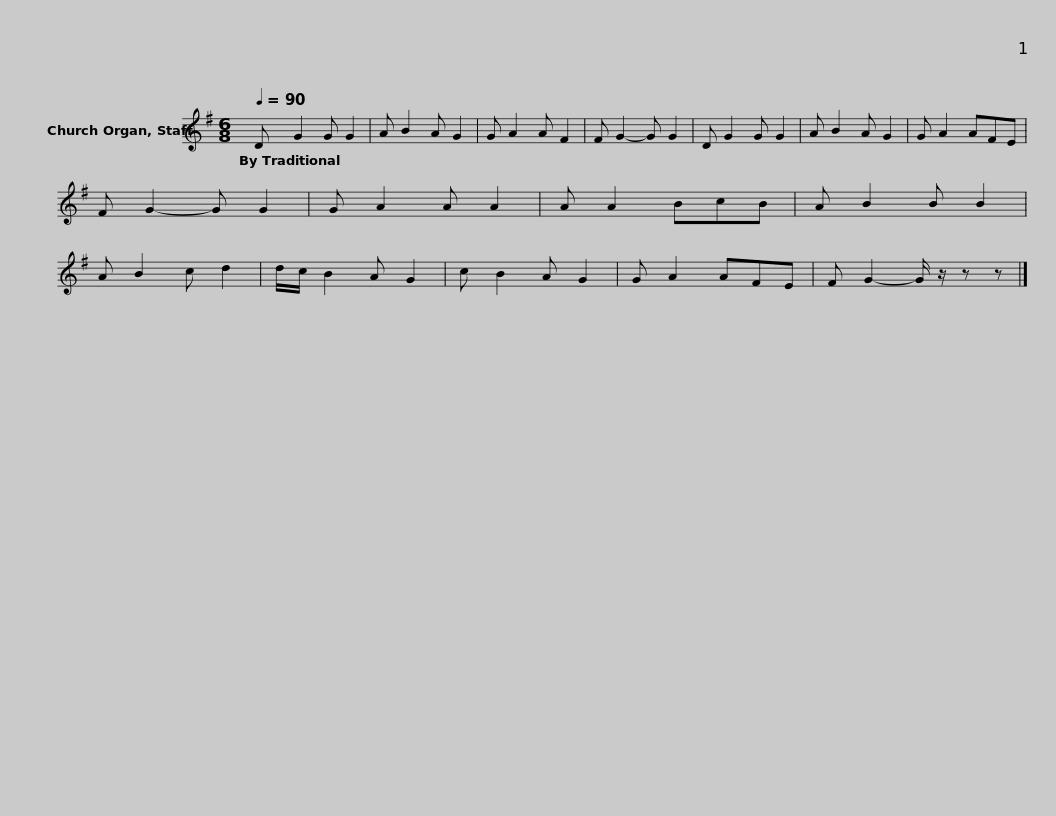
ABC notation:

X:1
L:1/8
Q:1/4=90
M:6/8
I:linebreak $
K:G
V:1 treble
V:1
 D G2 G G2 | A B2 A G2 | G A2 A F2 | F G2- G G2 | D G2 G G2 | %5
 A B2 A G2 | G A2 AFE | F G2- G G2 |$ G A2 A A2 | A A2 BcB | %10
 A B2 B B2 | A B2 c d2 | d/c/ B2 A G2 | c B2 A G2 | G A2 AFE | %15
 F G2- G/ z/ z z |] %16
